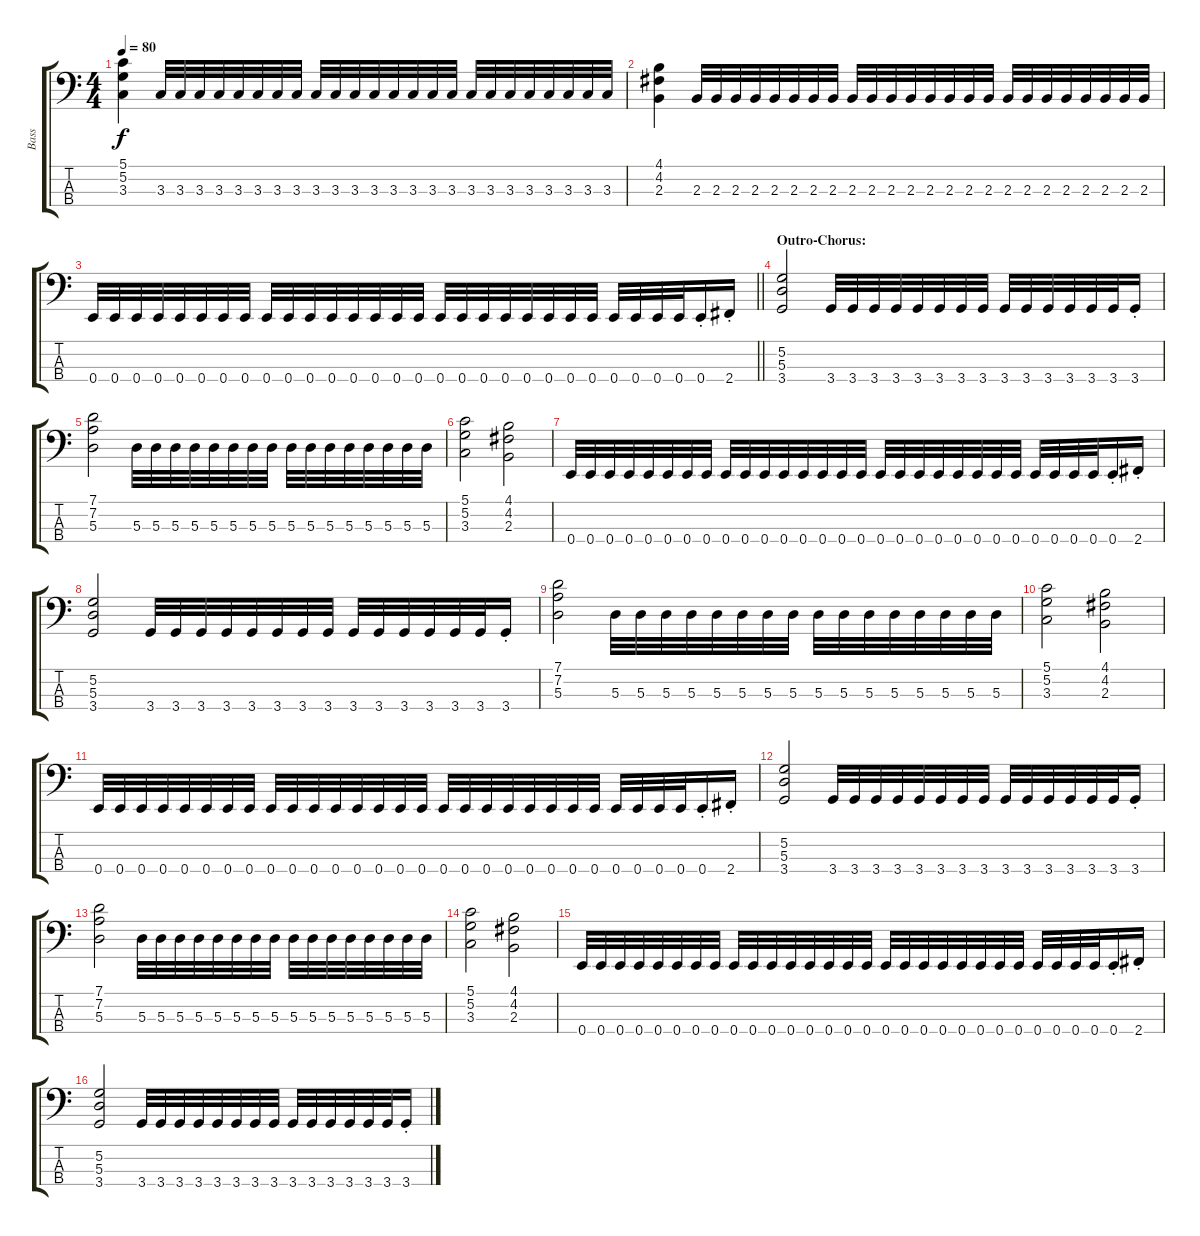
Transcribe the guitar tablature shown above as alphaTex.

\track ("Bass" "Bass") {instrument slapbass2}
\staff {score tabs}
\tuning (G2 D2 A1 E1) {hide}
\ts (4 4)
\tempo 80
\clef f4
\ks c
(5.1 5.2 3.3).4{dy f} 3.3.32 3.3.32 3.3.32 3.3.32 3.3.32 3.3.32 3.3.32 3.3.32 3.3.32 3.3.32 3.3.32 3.3.32 3.3.32 3.3.32 3.3.32 3.3.32 3.3.32 3.3.32 3.3.32 3.3.32 3.3.32 3.3.32 3.3.32 3.3.32 |
(4.1 4.2 2.3).4 2.3.32 2.3.32 2.3.32 2.3.32 2.3.32 2.3.32 2.3.32 2.3.32 2.3.32 2.3.32 2.3.32 2.3.32 2.3.32 2.3.32 2.3.32 2.3.32 2.3.32 2.3.32 2.3.32 2.3.32 2.3.32 2.3.32 2.3.32 2.3.32 |
\barLineRight lightlight
0.4.32 0.4.32 0.4.32 0.4.32 0.4.32 0.4.32 0.4.32 0.4.32 0.4.32 0.4.32 0.4.32 0.4.32 0.4.32 0.4.32 0.4.32 0.4.32 0.4.32 0.4.32 0.4.32 0.4.32 0.4.32 0.4.32 0.4.32 0.4.32 0.4.32 0.4.32 0.4.32 0.4.32 0.4{st}.16 2.4{st}.16 |
\section ("" "Outro-Chorus:")
(5.2 5.3 3.4).2 3.4.32 3.4.32 3.4.32 3.4.32 3.4.32 3.4.32 3.4.32 3.4.32 3.4.32 3.4.32 3.4.32 3.4.32 3.4.32 3.4.32 3.4{st}.16 |
(7.1 7.2 5.3).2 5.3.32 5.3.32 5.3.32 5.3.32 5.3.32 5.3.32 5.3.32 5.3.32 5.3.32 5.3.32 5.3.32 5.3.32 5.3.32 5.3.32 5.3.32 5.3.32 |
(5.1 5.2 3.3).2 (4.1 4.2 2.3).2 |
0.4.32 0.4.32 0.4.32 0.4.32 0.4.32 0.4.32 0.4.32 0.4.32 0.4.32 0.4.32 0.4.32 0.4.32 0.4.32 0.4.32 0.4.32 0.4.32 0.4.32 0.4.32 0.4.32 0.4.32 0.4.32 0.4.32 0.4.32 0.4.32 0.4.32 0.4.32 0.4.32 0.4.32 0.4{st}.16 2.4{st}.16 |
(5.2 5.3 3.4).2 3.4.32 3.4.32 3.4.32 3.4.32 3.4.32 3.4.32 3.4.32 3.4.32 3.4.32 3.4.32 3.4.32 3.4.32 3.4.32 3.4.32 3.4{st}.16 |
(7.1 7.2 5.3).2 5.3.32 5.3.32 5.3.32 5.3.32 5.3.32 5.3.32 5.3.32 5.3.32 5.3.32 5.3.32 5.3.32 5.3.32 5.3.32 5.3.32 5.3.32 5.3.32 |
(5.1 5.2 3.3).2 (4.1 4.2 2.3).2 |
0.4.32 0.4.32 0.4.32 0.4.32 0.4.32 0.4.32 0.4.32 0.4.32 0.4.32 0.4.32 0.4.32 0.4.32 0.4.32 0.4.32 0.4.32 0.4.32 0.4.32 0.4.32 0.4.32 0.4.32 0.4.32 0.4.32 0.4.32 0.4.32 0.4.32 0.4.32 0.4.32 0.4.32 0.4{st}.16 2.4{st}.16 |
(5.2 5.3 3.4).2 3.4.32 3.4.32 3.4.32 3.4.32 3.4.32 3.4.32 3.4.32 3.4.32 3.4.32 3.4.32 3.4.32 3.4.32 3.4.32 3.4.32 3.4{st}.16 |
(7.1 7.2 5.3).2 5.3.32 5.3.32 5.3.32 5.3.32 5.3.32 5.3.32 5.3.32 5.3.32 5.3.32 5.3.32 5.3.32 5.3.32 5.3.32 5.3.32 5.3.32 5.3.32 |
(5.1 5.2 3.3).2 (4.1 4.2 2.3).2 |
0.4.32 0.4.32 0.4.32 0.4.32 0.4.32 0.4.32 0.4.32 0.4.32 0.4.32 0.4.32 0.4.32 0.4.32 0.4.32 0.4.32 0.4.32 0.4.32 0.4.32 0.4.32 0.4.32 0.4.32 0.4.32 0.4.32 0.4.32 0.4.32 0.4.32 0.4.32 0.4.32 0.4.32 0.4{st}.16 2.4{st}.16 |
(5.2 5.3 3.4).2 3.4.32 3.4.32 3.4.32 3.4.32 3.4.32 3.4.32 3.4.32 3.4.32 3.4.32 3.4.32 3.4.32 3.4.32 3.4.32 3.4.32 3.4{st}.16
